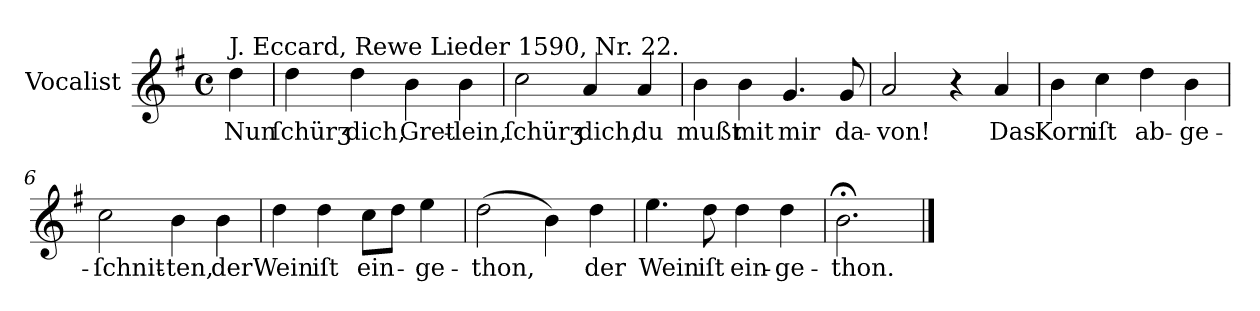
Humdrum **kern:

**kern	**text
*part1	*part1
*staff1	*staff1
*I"Vocalist	*
*k[f#]	*
*G:	*
*M4/4	*
*met(c)	*
=	=
!LO:TX:a:t=J. Eccard, Rewe Lieder 1590, Nr. 22.	!
4dd	Nun
=1	=1
4dd	ſchürʒ
4dd	dich,
4b	Gret-
4b	-lein,
=2	=2
2cc	ſchürʒ
4a	dich,
4a	du
=3	=3
4b	mußt
4b	mit
4.g	mir
8g	da-
=4	=4
2a	-von!
4r	.
4a	Das
=5	=5
4b	Korn
4cc	iſt
4dd	ab-
4b	-ge-
=6	=6
2cc	-ſchnit-
4b	-ten,
4b	der
=7	=7
4dd	Wein
4dd	iſt
8ccL	ein-
8ddJ	.
4ee	-ge-
=8	=8
(2dd	-thon,
4b)	.
4dd	der
=9	=9
4.ee	Wein
8dd	iſt
4dd	ein-
4dd	-ge-
=10	=10
2.b;<	-thon.
==	==
*-	*-
